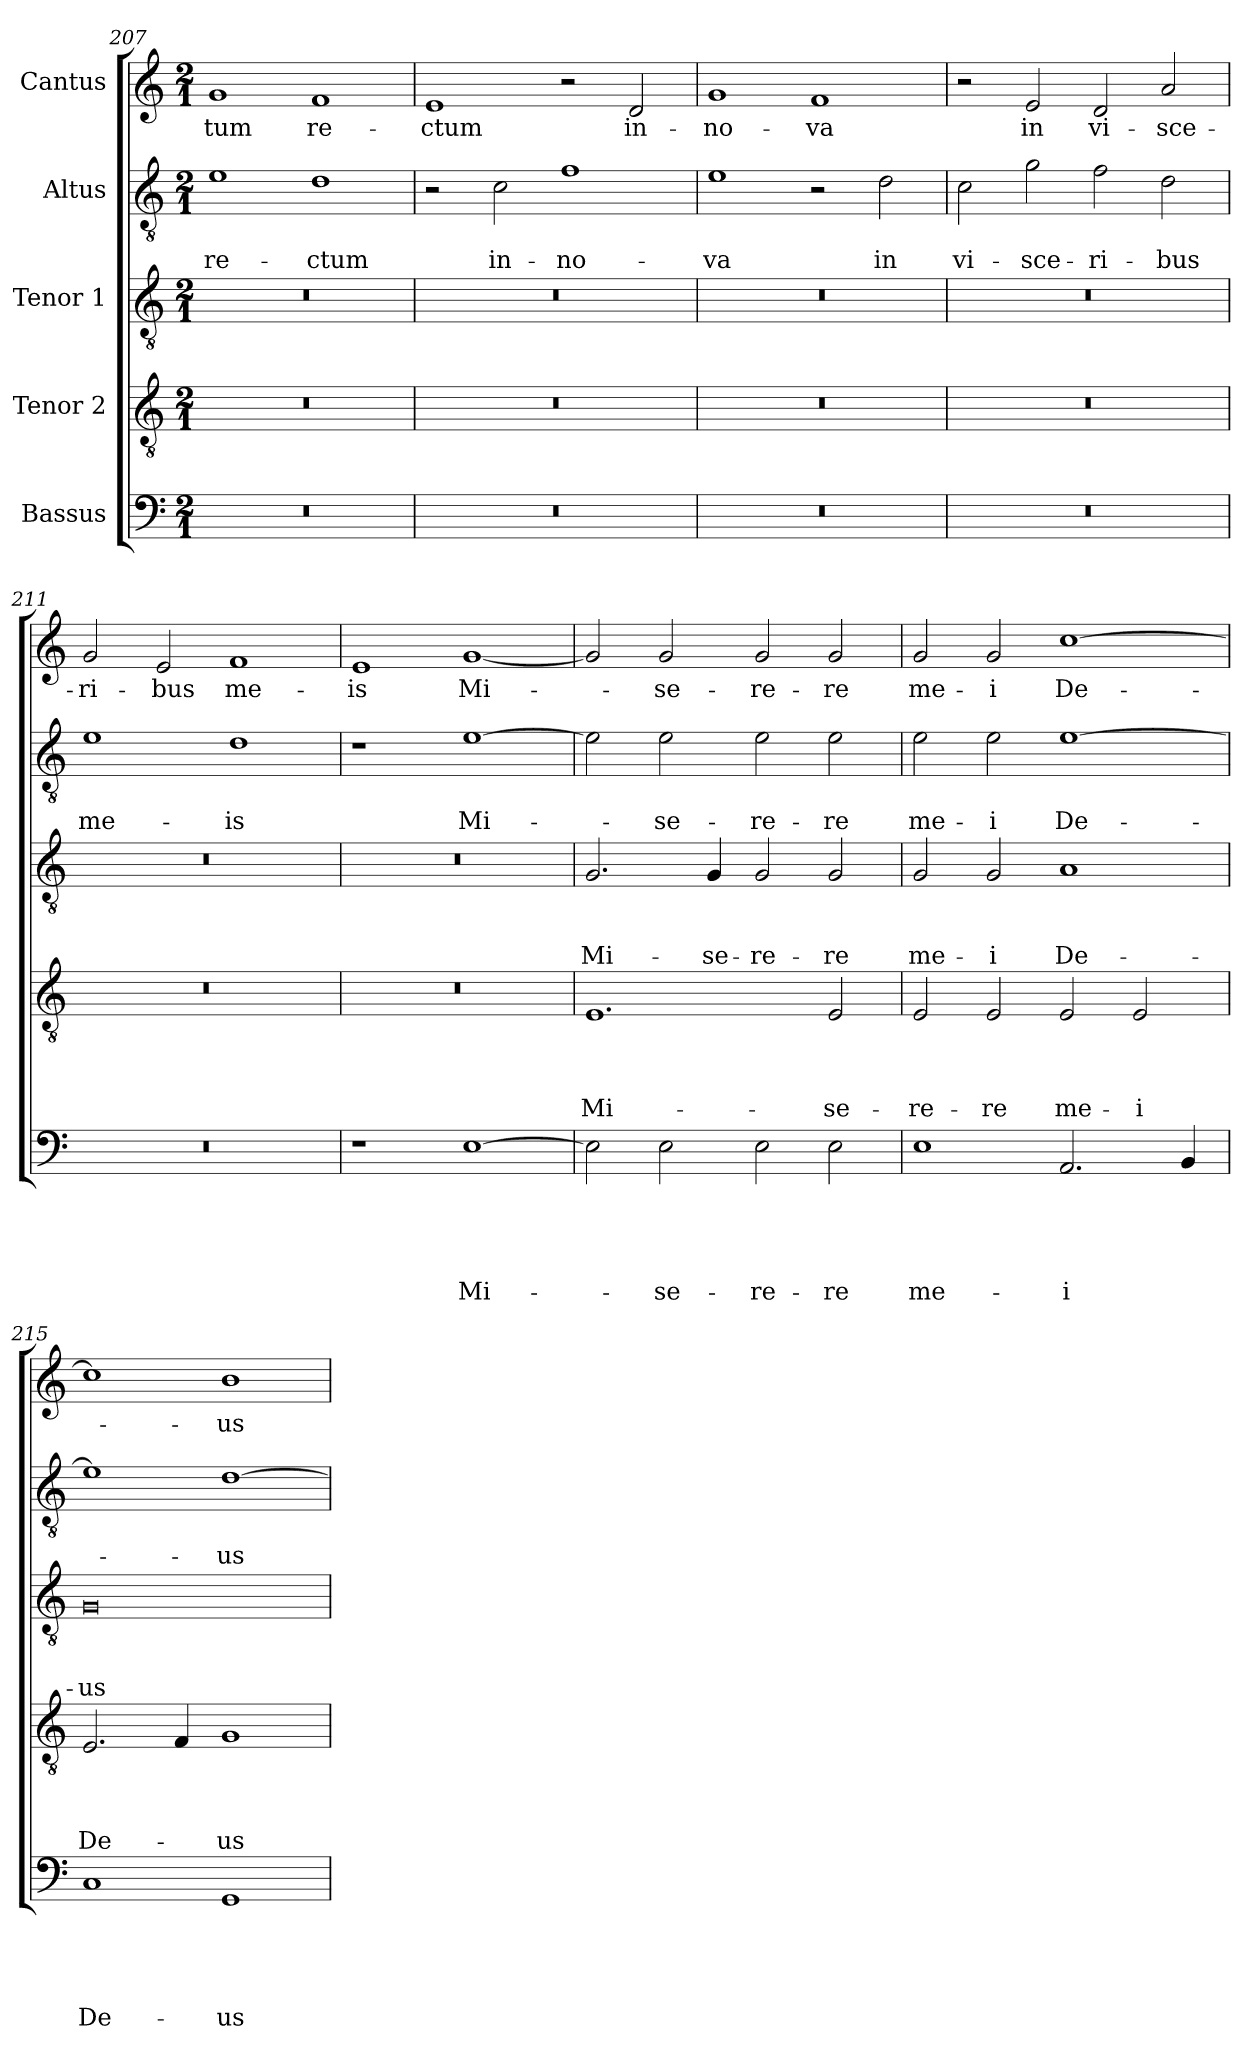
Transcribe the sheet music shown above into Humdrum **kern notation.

**kern	**text	**text	**text	**text	**text	**kern	**text	**text	**text	**text	**kern	**text	**text	**text	**kern	**text	**text	**kern	**text
*part5	*part5	*part5	*part5	*part5	*part5	*part4	*part4	*part4	*part4	*part4	*part3	*part3	*part3	*part3	*part2	*part2	*part2	*part1	*part1
*staff5	*staff5	*staff5	*staff5	*staff5	*staff5	*staff4	*staff4	*staff4	*staff4	*staff4	*staff3	*staff3	*staff3	*staff3	*staff2	*staff2	*staff2	*staff1	*staff1
*I"Bassus	*	*	*	*	*	*I"Tenor 2	*	*	*	*	*I"Tenor 1	*	*	*	*I"Altus	*	*	*I"Cantus	*
*clefF4	*	*	*	*	*	*clefGv2	*	*	*	*	*clefGv2	*	*	*	*clefGv2	*	*	*clefG2	*
*k[]	*	*	*	*	*	*k[]	*	*	*	*	*k[]	*	*	*	*k[]	*	*	*k[]	*
*C:	*	*	*	*	*	*C:	*	*	*	*	*C:	*	*	*	*C:	*	*	*C:	*
*M2/1	*	*	*	*	*	*M2/1	*	*	*	*	*M2/1	*	*	*	*M2/1	*	*	*M2/1	*
=207	=207	=207	=207	=207	=207	=207	=207	=207	=207	=207	=207	=207	=207	=207	=207	=207	=207	=207	=207
!	!	!	!	!	!	!	!	!	!	!	!	!	!	!	!	!	!LO:LY:b	!	!LO:LY:b
0r	.	.	.	.	.	0r	.	.	.	.	0r	.	.	.	1e	.	re-	1g	-tum
!	!	!	!	!	!	!	!	!	!	!	!	!	!	!	!	!	!LO:LY:b	!	!LO:LY:b
.	.	.	.	.	.	.	.	.	.	.	.	.	.	.	1d	.	-ctum	1f	re-
=208	=208	=208	=208	=208	=208	=208	=208	=208	=208	=208	=208	=208	=208	=208	=208	=208	=208	=208	=208
!	!	!	!	!	!	!	!	!	!	!	!	!	!	!	!	!	!	!	!LO:LY:b
0r	.	.	.	.	.	0r	.	.	.	.	0r	.	.	.	2r	.	.	1e	-ctum
!	!	!	!	!	!	!	!	!	!	!	!	!	!	!	!	!	!LO:LY:b	!	!
.	.	.	.	.	.	.	.	.	.	.	.	.	.	.	2c\	.	in-	.	.
!	!	!	!	!	!	!	!	!	!	!	!	!	!	!	!	!	!LO:LY:b	!	!
.	.	.	.	.	.	.	.	.	.	.	.	.	.	.	1f	.	-no-	2r	.
!	!	!	!	!	!	!	!	!	!	!	!	!	!	!	!	!	!	!	!LO:LY:b
.	.	.	.	.	.	.	.	.	.	.	.	.	.	.	.	.	.	2d/	in-
=209	=209	=209	=209	=209	=209	=209	=209	=209	=209	=209	=209	=209	=209	=209	=209	=209	=209	=209	=209
!	!	!	!	!	!	!	!	!	!	!	!	!	!	!	!	!	!LO:LY:b	!	!LO:LY:b
0r	.	.	.	.	.	0r	.	.	.	.	0r	.	.	.	1e	.	-va	1g	-no-
!	!	!	!	!	!	!	!	!	!	!	!	!	!	!	!	!	!	!	!LO:LY:b
.	.	.	.	.	.	.	.	.	.	.	.	.	.	.	2r	.	.	1f	-va
!	!	!	!	!	!	!	!	!	!	!	!	!	!	!	!	!	!LO:LY:b	!	!
.	.	.	.	.	.	.	.	.	.	.	.	.	.	.	2d\	.	in	.	.
=210	=210	=210	=210	=210	=210	=210	=210	=210	=210	=210	=210	=210	=210	=210	=210	=210	=210	=210	=210
!	!	!	!	!	!	!	!	!	!	!	!	!	!	!	!	!	!LO:LY:b	!	!
0r	.	.	.	.	.	0r	.	.	.	.	0r	.	.	.	2c\	.	vi-	2r	.
!	!	!	!	!	!	!	!	!	!	!	!	!	!	!	!	!	!LO:LY:b	!	!LO:LY:b
.	.	.	.	.	.	.	.	.	.	.	.	.	.	.	2g\	.	-sce-	2e/	in
!	!	!	!	!	!	!	!	!	!	!	!	!	!	!	!	!	!LO:LY:b	!	!LO:LY:b
.	.	.	.	.	.	.	.	.	.	.	.	.	.	.	2f\	.	-ri-	2d/	vi-
!	!	!	!	!	!	!	!	!	!	!	!	!	!	!	!	!	!LO:LY:b	!	!LO:LY:b
.	.	.	.	.	.	.	.	.	.	.	.	.	.	.	2d\	.	-bus	2a/	-sce-
=211	=211	=211	=211	=211	=211	=211	=211	=211	=211	=211	=211	=211	=211	=211	=211	=211	=211	=211	=211
!	!	!	!	!	!	!	!	!	!	!	!	!	!	!	!	!	!LO:LY:b	!	!LO:LY:b
0r	.	.	.	.	.	0r	.	.	.	.	0r	.	.	.	1e	.	me-	2g/	-ri-
!	!	!	!	!	!	!	!	!	!	!	!	!	!	!	!	!	!	!	!LO:LY:b
.	.	.	.	.	.	.	.	.	.	.	.	.	.	.	.	.	.	2e/	-bus
!	!	!	!	!	!	!	!	!	!	!	!	!	!	!	!	!	!LO:LY:b	!	!LO:LY:b
.	.	.	.	.	.	.	.	.	.	.	.	.	.	.	1d	.	-is	1f	me-
!!LO:LB:g=z
=212	=212	=212	=212	=212	=212	=212	=212	=212	=212	=212	=212	=212	=212	=212	=212	=212	=212	=212	=212
!	!	!	!	!	!	!	!	!	!	!	!	!	!	!	!	!	!	!	!LO:LY:b
1r	.	.	.	.	.	0r	.	.	.	.	0r	.	.	.	1r	.	.	1e	-is
!	!	!	!	!	!LO:LY:b	!	!	!	!	!	!	!	!	!	!	!	!LO:LY:b	!	!LO:LY:b
[1E	.	.	.	.	Mi-	.	.	.	.	.	.	.	.	.	[1e	.	Mi-	[1g	Mi-
=213	=213	=213	=213	=213	=213	=213	=213	=213	=213	=213	=213	=213	=213	=213	=213	=213	=213	=213	=213
!	!	!	!	!	!	!	!	!	!	!LO:LY:b	!	!	!	!LO:LY:b	!	!	!	!	!
2E\]	.	.	.	.	.	1.E	.	.	.	Mi-	2.G/	.	.	Mi-	2e\]	.	.	2g/]	.
!	!	!	!	!	!LO:LY:b	!	!	!	!	!	!	!	!	!	!	!	!LO:LY:b	!	!LO:LY:b
2E\	.	.	.	.	-se-	.	.	.	.	.	.	.	.	.	2e\	.	-se-	2g/	-se-
!	!	!	!	!	!	!	!	!	!	!	!	!	!	!LO:LY:b	!	!	!	!	!
.	.	.	.	.	.	.	.	.	.	.	4G/	.	.	-se-	.	.	.	.	.
!	!	!	!	!	!LO:LY:b	!	!	!	!	!	!	!	!	!LO:LY:b	!	!	!LO:LY:b	!	!LO:LY:b
2E\	.	.	.	.	-re-	.	.	.	.	.	2G/	.	.	-re-	2e\	.	-re-	2g/	-re-
!	!	!	!	!	!LO:LY:b	!	!	!	!	!LO:LY:b	!	!	!	!LO:LY:b	!	!	!LO:LY:b	!	!LO:LY:b
2E\	.	.	.	.	-re	2E/	.	.	.	-se-	2G/	.	.	-re	2e\	.	-re	2g/	-re
=214	=214	=214	=214	=214	=214	=214	=214	=214	=214	=214	=214	=214	=214	=214	=214	=214	=214	=214	=214
!	!	!	!	!	!LO:LY:b	!	!	!	!	!LO:LY:b	!	!	!	!LO:LY:b	!	!	!LO:LY:b	!	!LO:LY:b
1E	.	.	.	.	me-	2E/	.	.	.	-re-	2G/	.	.	me-	2e\	.	me-	2g/	me-
!	!	!	!	!	!	!	!	!	!	!LO:LY:b	!	!	!	!LO:LY:b	!	!	!LO:LY:b	!	!LO:LY:b
.	.	.	.	.	.	2E/	.	.	.	-re	2G/	.	.	-i	2e\	.	-i	2g/	-i
!	!	!	!	!	!LO:LY:b	!	!	!	!	!LO:LY:b	!	!	!	!LO:LY:b	!	!	!LO:LY:b	!	!LO:LY:b
2.AA/	.	.	.	.	-i	2E/	.	.	.	me-	1A	.	.	De-	[1e	.	De-	[1cc	De-
!	!	!	!	!	!	!	!	!	!	!LO:LY:b	!	!	!	!	!	!	!	!	!
.	.	.	.	.	.	2E/	.	.	.	-i	.	.	.	.	.	.	.	.	.
4BB/	.	.	.	.	.	.	.	.	.	.	.	.	.	.	.	.	.	.	.
=215	=215	=215	=215	=215	=215	=215	=215	=215	=215	=215	=215	=215	=215	=215	=215	=215	=215	=215	=215
!	!	!	!	!	!LO:LY:b	!	!	!	!	!LO:LY:b	!	!	!	!LO:LY:b	!	!	!	!	!
1C	.	.	.	.	De-	2.E/	.	.	.	De-	0G	.	.	-us	1e]	.	.	1cc]	.
.	.	.	.	.	.	4F/	.	.	.	.	.	.	.	.	.	.	.	.	.
!	!	!	!	!	!LO:LY:b	!	!	!	!	!LO:LY:b	!	!	!	!	!	!	!LO:LY:b	!	!LO:LY:b
1GG	.	.	.	.	-us	1G	.	.	.	-us	.	.	.	.	[1d	.	-us	1b	-us
=	=	=	=	=	=	=	=	=	=	=	=	=	=	=	=	=	=	=	=
*-	*-	*-	*-	*-	*-	*-	*-	*-	*-	*-	*-	*-	*-	*-	*-	*-	*-	*-	*-
